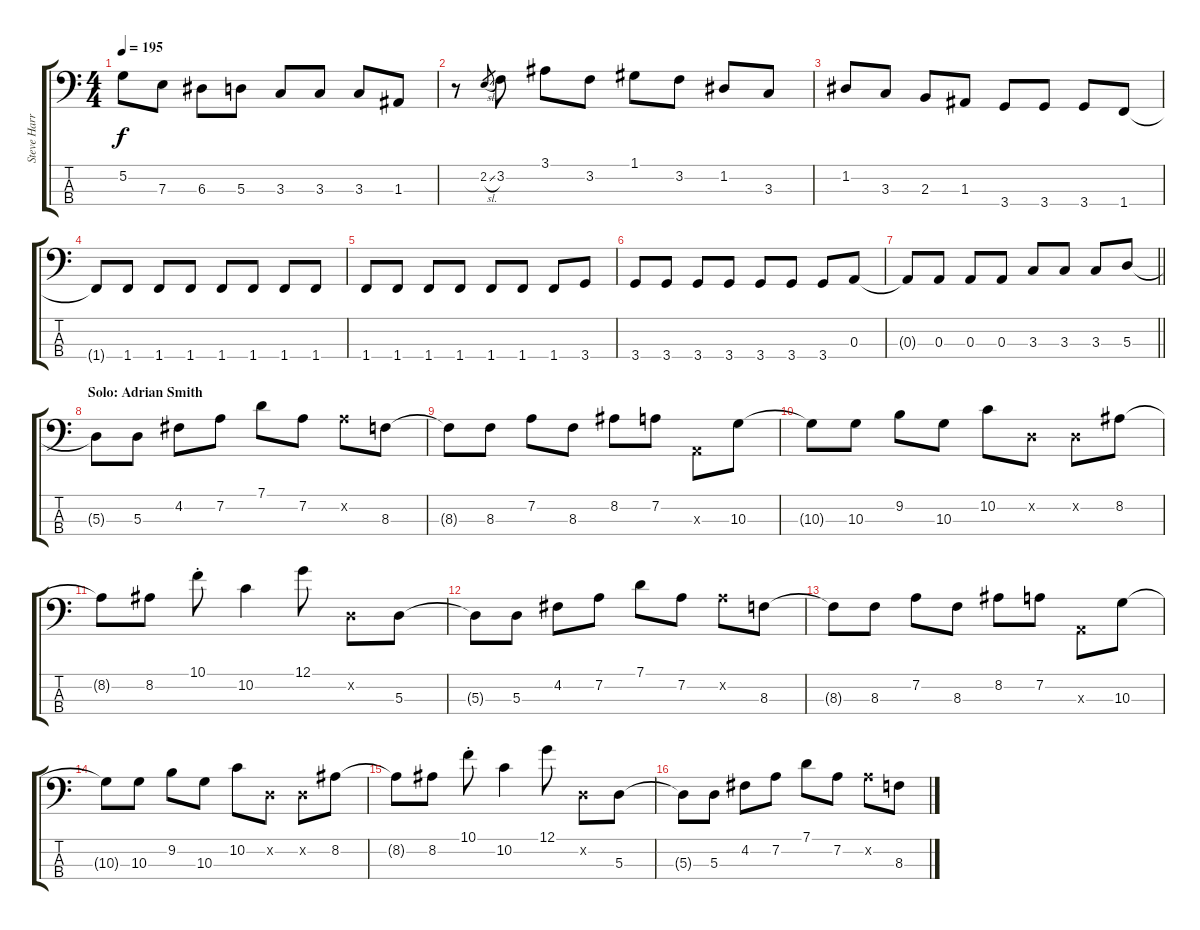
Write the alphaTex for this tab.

\track ("Steve Harris" "Steve Harr") {instrument electricbassfinger}
\staff {score tabs}
\tuning (G2 D2 A1 E1) {hide}
\ts (4 4)
\tempo 195
\clef f4
\ks c
5.2.8{dy f} 7.3.8 6.3.8 5.3.8 3.3.8 3.3.8 3.3.8 1.3.8 |
r.8 2.2{sl}.8{gr} 3.2.8 3.1.8 3.2.8 1.1.8 3.2.8 1.2.8 3.3.8 |
1.2.8 3.3.8 2.3.8 1.3.8 3.4.8 3.4.8 3.4.8 1.4.8 |
1.4{t}.8 1.4.8 1.4.8 1.4.8 1.4.8 1.4.8 1.4.8 1.4.8 |
1.4.8 1.4.8 1.4.8 1.4.8 1.4.8 1.4.8 1.4.8 3.4.8 |
3.4.8 3.4.8 3.4.8 3.4.8 3.4.8 3.4.8 3.4.8 0.3.8 |
\barLineRight lightlight
0.3{t}.8 0.3.8 0.3.8 0.3.8 3.3.8 3.3.8 3.3.8 5.3.8 |
\section ("" "Solo: Adrian Smith")
5.3{t}.8 5.3.8 4.2.8 7.2.8 7.1.8 7.2.8 7.2{x}.8 8.3.8 |
8.3{t}.8 8.3.8 7.2.8 8.3.8 8.2.8 7.2.8 0.3{x}.8 10.3.8 |
10.3{t}.8 10.3.8 9.2.8 10.3.8 10.2.8 0.2{x}.8 0.2{x}.8 8.2.8 |
8.2{t}.8 8.2.8 10.1{st}.8 10.2.4 12.1.8 0.2{x}.8 5.3.8 |
5.3{t}.8 5.3.8 4.2.8 7.2.8 7.1.8 7.2.8 7.2{x}.8 8.3.8 |
8.3{t}.8 8.3.8 7.2.8 8.3.8 8.2.8 7.2.8 0.3{x}.8 10.3.8 |
10.3{t}.8 10.3.8 9.2.8 10.3.8 10.2.8 0.2{x}.8 0.2{x}.8 8.2.8 |
8.2{t}.8 8.2.8 10.1{st}.8 10.2.4 12.1.8 0.2{x}.8 5.3.8 |
5.3{t}.8 5.3.8 4.2.8 7.2.8 7.1.8 7.2.8 7.2{x}.8 8.3.8
